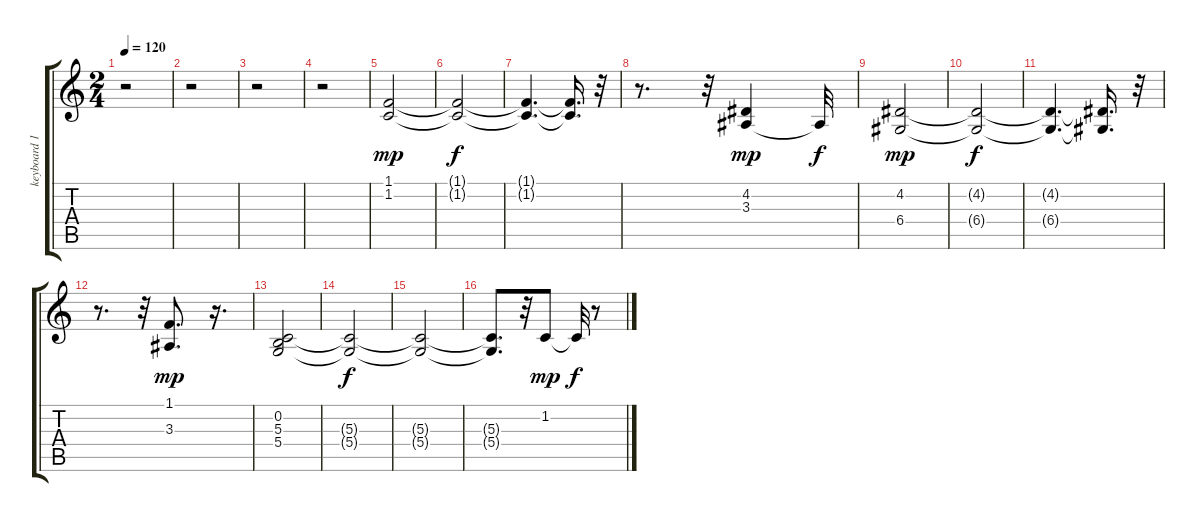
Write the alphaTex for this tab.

\track ("keyboard 1.2" "keyboard 1") {instrument synthstrings1}
\staff {score tabs}
\tuning (E4 B3 G3 D3 A2 E2) {hide}
\ts (2 4)
\tempo 120
\clef g2
\ks c
r.2{dy mp} |
r.2 |
r.2 |
r.2 |
(1.1 1.2).2 |
(1.1{t} 1.2{t}).2{dy f} |
(1.1{t} 1.2{t}).4{d} (1.1{t} 1.2{t}).16{d} r.32 |
r.8{d} r.32 (4.2 3.3).4{dy mp} 3.3{t}.32{dy f} |
(4.2 6.4).2{dy mp} |
(4.2{t} 6.4{t}).2{dy f} |
(4.2{t} 6.4{t}).4{d} (4.2{t} 6.4{t}).16{d} r.32 |
r.8{d} r.32 (1.1 3.3).8{d dy mp} r.16{d} |
(0.2 5.3 5.4).2 |
(5.3{t} 5.4{t}).2{dy f} |
(5.3{t} 5.4{t}).2 |
(5.3{t} 5.4{t}).8{d} r.32 1.2.8{dy mp} 1.2{t}.32{dy f} r.8
